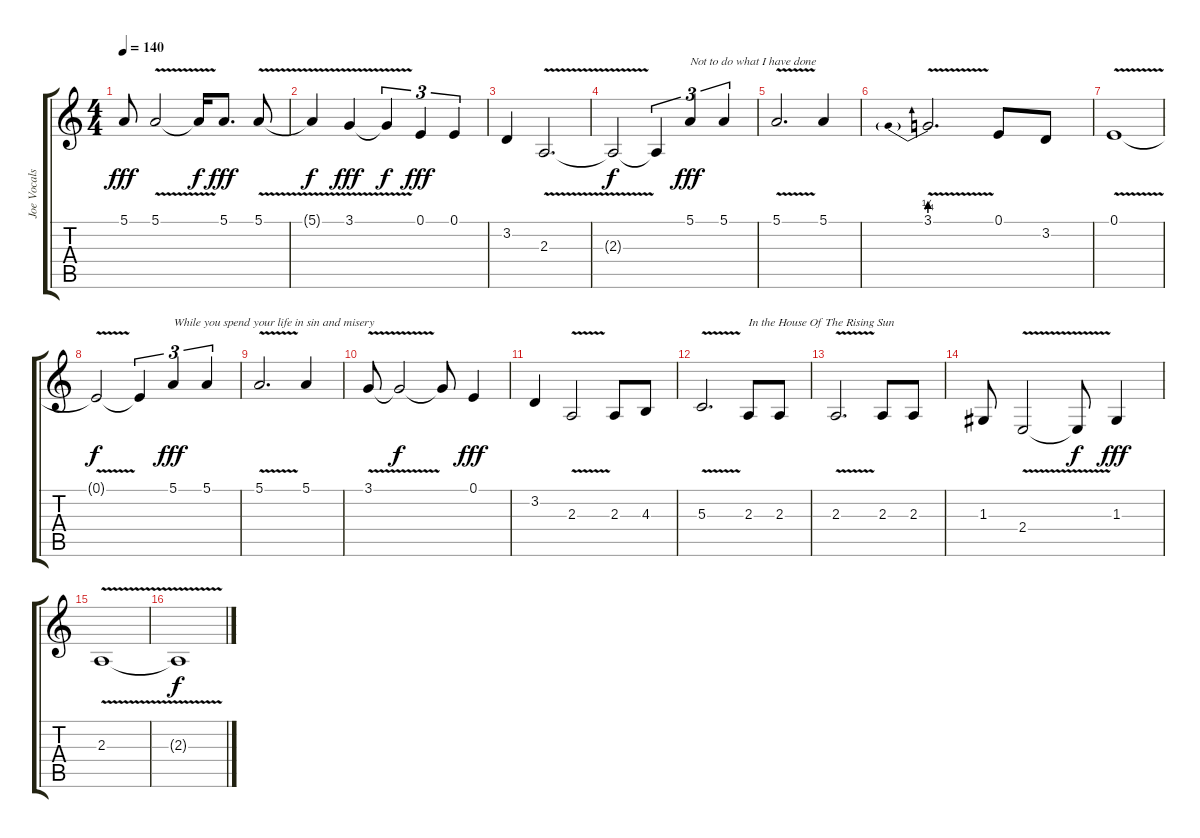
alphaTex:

\track ("Joe Vocals" "Joe Vocals") {instrument lead6voice}
\staff {score tabs}
\tuning (E4 B3 G3 D3 A2 E2) {hide}
\ts (4 4)
\tempo 140
\clef g2
\ks c
5.1.8{dy fff} 5.1{v}.2 5.1{t}.16{dy f} 5.1.8{d dy fff} 5.1{v}.8 |
5.1{t}.4{dy f} 3.1{v}.4{dy fff} 3.1{t}.4{tu (3 2) dy f} 0.1.4{tu (3 2) dy fff} 0.1.4{tu (3 2)} |
3.2.4 2.3{v}.2{d} |
2.3{t}.2{dy f} 2.3{t}.4{tu (3 2)} 5.1.4{tu (3 2) txt "Not to do what I have done" dy fff} 5.1.4{tu (3 2)} |
5.1{v}.2{d} 5.1.4 |
3.1{be (prebend 0 1 60 1) v}.2{d} 0.1.8 3.2.8 |
0.1{v}.1 |
0.1{t}.2{dy f} 0.1{t}.4{tu (3 2)} 5.1.4{tu (3 2) txt "While you spend your life in sin and misery" dy fff} 5.1.4{tu (3 2)} |
5.1{v}.2{d} 5.1.4 |
3.1{v}.8 3.1{t}.2{dy f} 3.1{t}.8 0.1.4{dy fff} |
3.2.4 2.3{v}.2 2.3.8 4.3.8 |
5.3{v}.2{d} 2.3.8{txt "In the House Of The Rising Sun"} 2.3.8 |
2.3{v}.2{d} 2.3.8 2.3.8 |
1.3.8 2.4{v}.2 2.4{t}.8{dy f} 1.3.4{dy fff} |
2.3{v}.1 |
2.3{t}.1{dy f}
